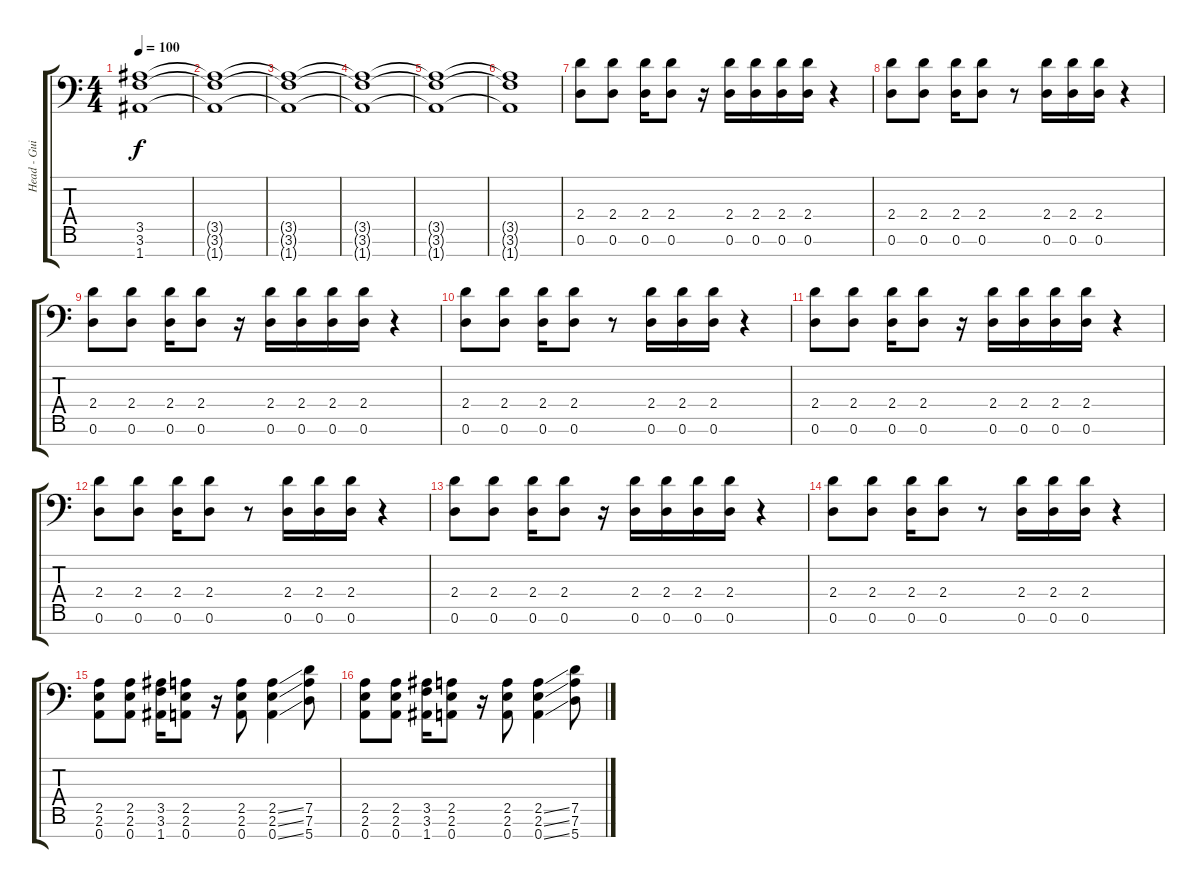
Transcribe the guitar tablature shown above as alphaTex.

\track ("Head - Guitar" "Head - Gui") {instrument distortionguitar}
\staff {score tabs}
\tuning (D4 A3 F3 C3 G2 D2 A1) {hide}
\ts (4 4)
\tempo 100
\clef f4
\ks c
(3.5{t} 3.6{t} 1.7{t}).1{dy f} |
(3.5{t} 3.6{t} 1.7{t}).1{volume 2} |
(3.5{t} 3.6{t} 1.7{t}).1 |
(3.5{t} 3.6{t} 1.7{t}).1 |
(3.5{t} 3.6{t} 1.7{t}).1 |
(3.5{t} 3.6{t} 1.7{t}).1 |
(2.4 0.6).8{volume 13 instrument acousticguitarsteel} (2.4 0.6).8 (2.4 0.6).16 (2.4 0.6).8 r.16 (2.4 0.6).16 (2.4 0.6).16 (2.4 0.6).16 (2.4 0.6).16 r.4 |
(2.4 0.6).8 (2.4 0.6).8 (2.4 0.6).16 (2.4 0.6).8 r.8 (2.4 0.6).16 (2.4 0.6).16 (2.4 0.6).16 r.4 |
(2.4 0.6).8 (2.4 0.6).8 (2.4 0.6).16 (2.4 0.6).8 r.16 (2.4 0.6).16 (2.4 0.6).16 (2.4 0.6).16 (2.4 0.6).16 r.4 |
(2.4 0.6).8 (2.4 0.6).8 (2.4 0.6).16 (2.4 0.6).8 r.8 (2.4 0.6).16 (2.4 0.6).16 (2.4 0.6).16 r.4 |
(2.4 0.6).8 (2.4 0.6).8 (2.4 0.6).16 (2.4 0.6).8 r.16 (2.4 0.6).16 (2.4 0.6).16 (2.4 0.6).16 (2.4 0.6).16 r.4 |
(2.4 0.6).8 (2.4 0.6).8 (2.4 0.6).16 (2.4 0.6).8 r.8 (2.4 0.6).16 (2.4 0.6).16 (2.4 0.6).16 r.4 |
(2.4 0.6).8 (2.4 0.6).8 (2.4 0.6).16 (2.4 0.6).8 r.16 (2.4 0.6).16 (2.4 0.6).16 (2.4 0.6).16 (2.4 0.6).16 r.4 |
(2.4 0.6).8 (2.4 0.6).8 (2.4 0.6).16 (2.4 0.6).8 r.8 (2.4 0.6).16 (2.4 0.6).16 (2.4 0.6).16 r.4 |
(2.5 2.6 0.7).8{volume 13 instrument distortionguitar} (2.5 2.6 0.7).8 (3.5 3.6 1.7).16 (2.5 2.6 0.7).8 r.16 (2.5 2.6 0.7).8 (2.5{ss} 2.6{ss} 0.7{ss}).4 (7.5 7.6 5.7).8 |
(2.5 2.6 0.7).8 (2.5 2.6 0.7).8 (3.5 3.6 1.7).16 (2.5 2.6 0.7).8 r.16 (2.5 2.6 0.7).8 (2.5{ss} 2.6{ss} 0.7{ss}).4 (7.5 7.6 5.7).8
